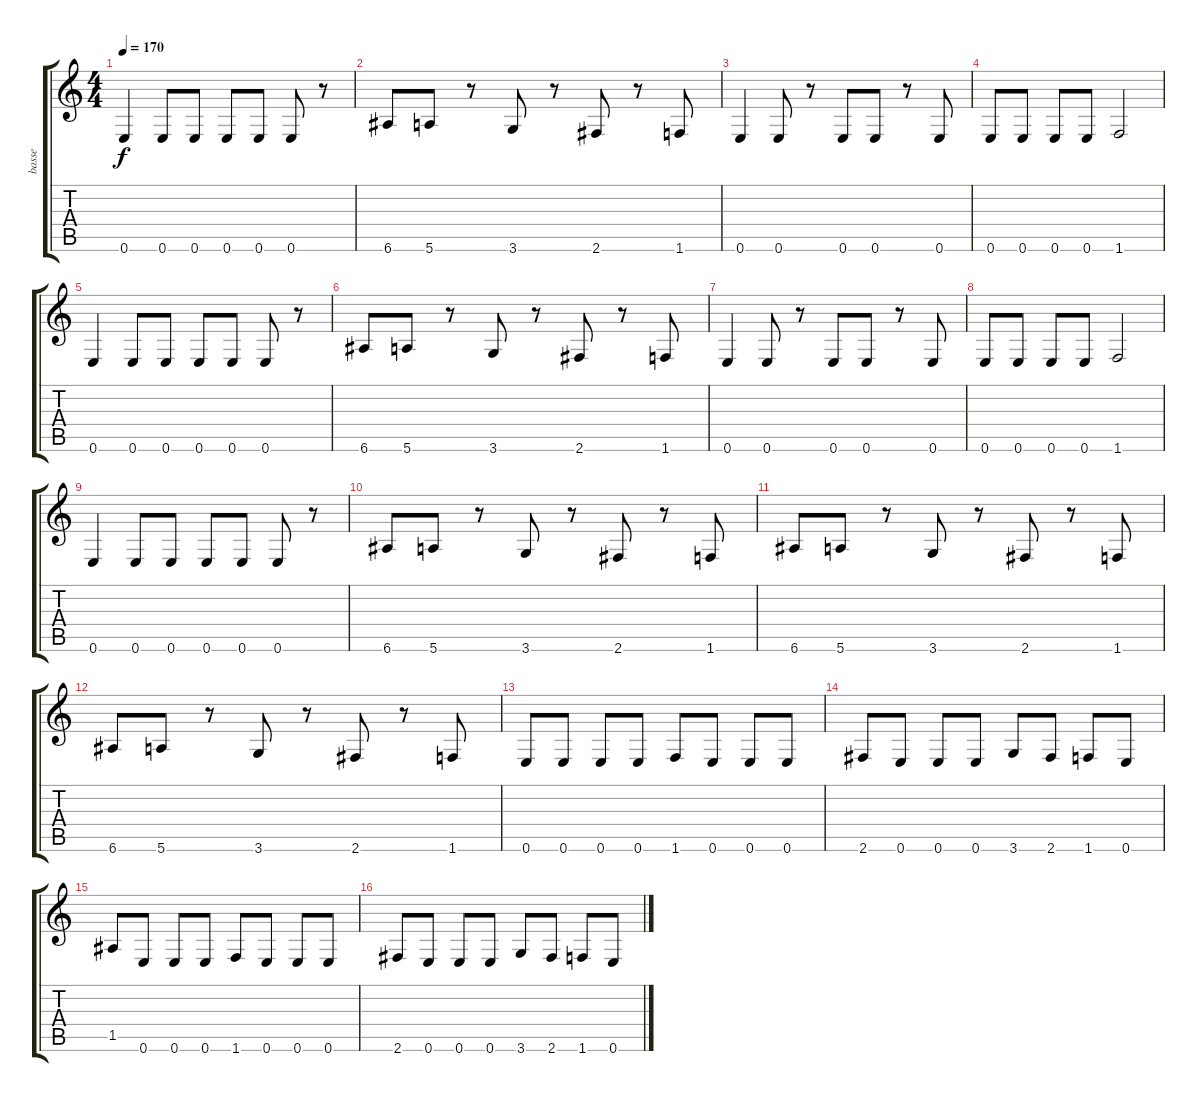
\track ("basse" "basse") {instrument electricbassfinger}
\staff {score tabs}
\tuning (E4 B3 G3 D3 A2 E2) {hide}
\ts (4 4)
\tempo 170
\clef g2
\ks c
0.6.4{dy f} 0.6.8 0.6.8 0.6.8 0.6.8 0.6.8 r.8 |
6.6.8 5.6.8 r.8 3.6.8 r.8 2.6.8 r.8 1.6.8 |
0.6.4 0.6.8 r.8 0.6.8 0.6.8 r.8 0.6.8 |
0.6.8 0.6.8 0.6.8 0.6.8 1.6.2 |
0.6.4 0.6.8 0.6.8 0.6.8 0.6.8 0.6.8 r.8 |
6.6.8 5.6.8 r.8 3.6.8 r.8 2.6.8 r.8 1.6.8 |
0.6.4 0.6.8 r.8 0.6.8 0.6.8 r.8 0.6.8 |
0.6.8 0.6.8 0.6.8 0.6.8 1.6.2 |
0.6.4 0.6.8 0.6.8 0.6.8 0.6.8 0.6.8 r.8 |
6.6.8 5.6.8 r.8 3.6.8 r.8 2.6.8 r.8 1.6.8 |
6.6.8 5.6.8 r.8 3.6.8 r.8 2.6.8 r.8 1.6.8 |
6.6.8 5.6.8 r.8 3.6.8 r.8 2.6.8 r.8 1.6.8 |
0.6.8 0.6.8 0.6.8 0.6.8 1.6.8 0.6.8 0.6.8 0.6.8 |
2.6.8 0.6.8 0.6.8 0.6.8 3.6.8 2.6.8 1.6.8 0.6.8 |
1.5.8 0.6.8 0.6.8 0.6.8 1.6.8 0.6.8 0.6.8 0.6.8 |
2.6.8 0.6.8 0.6.8 0.6.8 3.6.8 2.6.8 1.6.8 0.6.8
